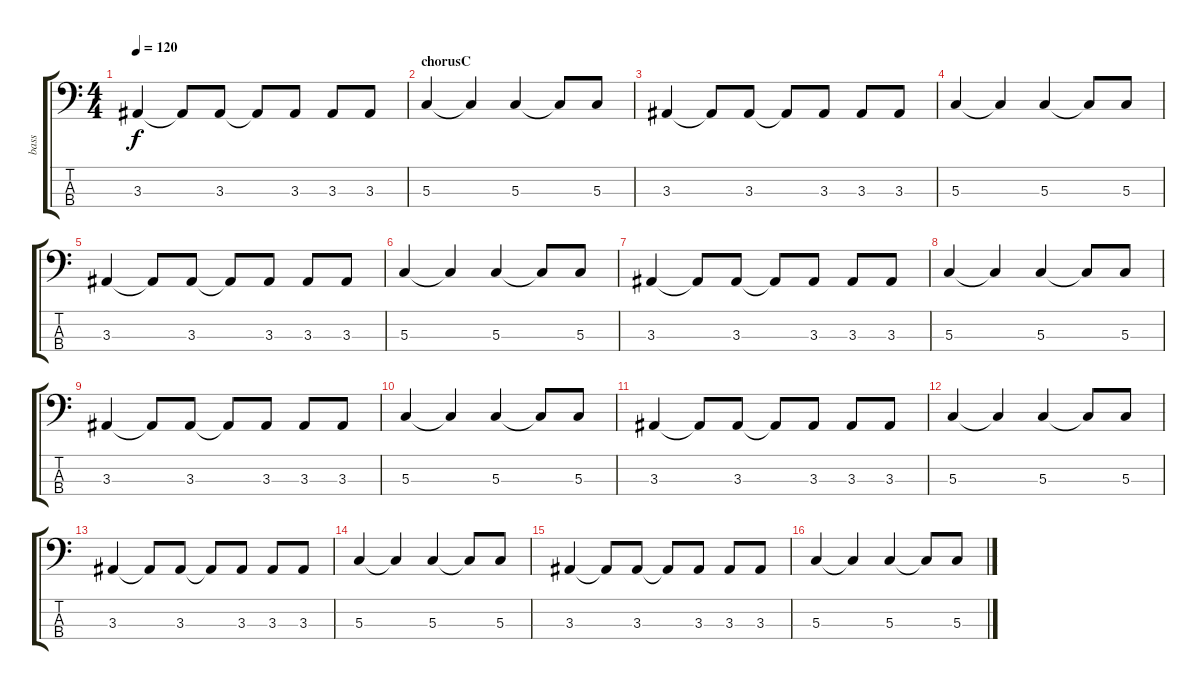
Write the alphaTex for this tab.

\track ("bass" "bass") {instrument electricbassfinger}
\staff {score tabs}
\tuning (F2 C2 G1 D1) {hide}
\ts (4 4)
\tempo 120
\clef f4
\ks c
3.3.4{dy f} 3.3{t}.8 3.3.8 3.3{t}.8 3.3.8 3.3.8 3.3.8 |
\section ("" "chorusC")
5.3.4 5.3{t}.4 5.3.4 5.3{t}.8 5.3.8 |
3.3.4 3.3{t}.8 3.3.8 3.3{t}.8 3.3.8 3.3.8 3.3.8 |
5.3.4 5.3{t}.4 5.3.4 5.3{t}.8 5.3.8 |
3.3.4 3.3{t}.8 3.3.8 3.3{t}.8 3.3.8 3.3.8 3.3.8 |
5.3.4 5.3{t}.4 5.3.4 5.3{t}.8 5.3.8 |
3.3.4 3.3{t}.8 3.3.8 3.3{t}.8 3.3.8 3.3.8 3.3.8 |
5.3.4 5.3{t}.4 5.3.4 5.3{t}.8 5.3.8 |
3.3.4 3.3{t}.8 3.3.8 3.3{t}.8 3.3.8 3.3.8 3.3.8 |
5.3.4 5.3{t}.4 5.3.4 5.3{t}.8 5.3.8 |
3.3.4 3.3{t}.8 3.3.8 3.3{t}.8 3.3.8 3.3.8 3.3.8 |
5.3.4 5.3{t}.4 5.3.4 5.3{t}.8 5.3.8 |
3.3.4 3.3{t}.8 3.3.8 3.3{t}.8 3.3.8 3.3.8 3.3.8 |
5.3.4 5.3{t}.4 5.3.4 5.3{t}.8 5.3.8 |
3.3.4 3.3{t}.8 3.3.8 3.3{t}.8 3.3.8 3.3.8 3.3.8 |
5.3.4 5.3{t}.4 5.3.4 5.3{t}.8 5.3.8
